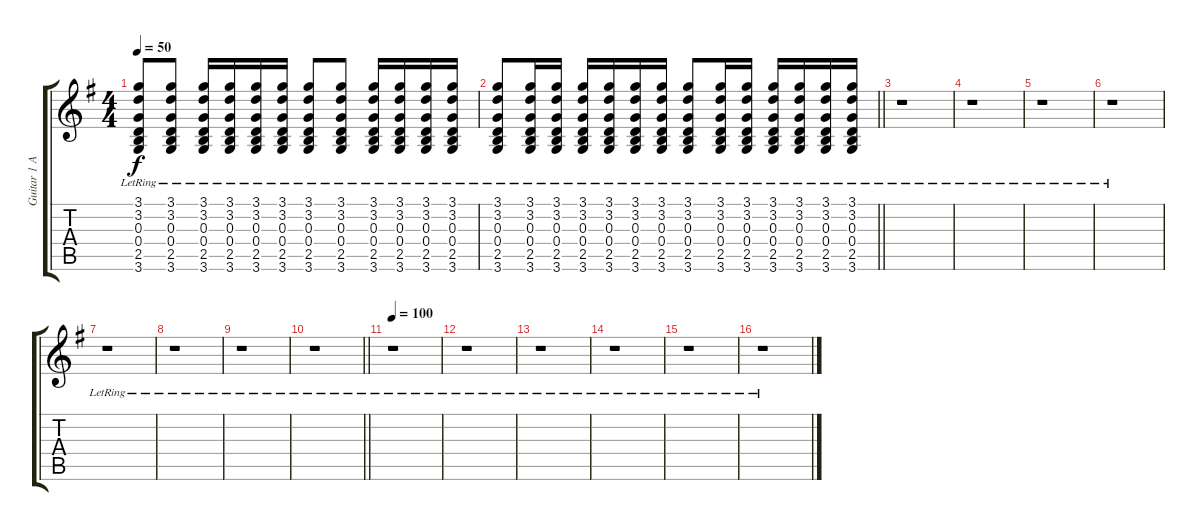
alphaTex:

\track ("Guitar 1 Acoustic" "Guitar 1 A") {instrument acousticguitarsteel}
\staff {score tabs}
\tuning (E4 B3 G3 D3 A2 E2) {hide}
\ts (4 4)
\tempo 50
\clef g2
\ks g
(3.1{lr} 3.2{lr} 0.3{lr} 0.4{lr} 2.5{lr} 3.6{lr}).8{dy f} (3.1{lr} 3.2{lr} 0.3{lr} 0.4{lr} 2.5{lr} 3.6{lr}).8 (3.1{lr} 3.2{lr} 0.3{lr} 0.4{lr} 2.5{lr} 3.6{lr}).16 (3.1{lr} 3.2{lr} 0.3{lr} 0.4{lr} 2.5{lr} 3.6{lr}).16 (3.1{lr} 3.2{lr} 0.3{lr} 0.4{lr} 2.5{lr} 3.6{lr}).16 (3.1{lr} 3.2{lr} 0.3{lr} 0.4{lr} 2.5{lr} 3.6{lr}).16 (3.1{lr} 3.2{lr} 0.3{lr} 0.4{lr} 2.5{lr} 3.6{lr}).8 (3.1{lr} 3.2{lr} 0.3{lr} 0.4{lr} 2.5{lr} 3.6{lr}).8 (3.1{lr} 3.2{lr} 0.3{lr} 0.4{lr} 2.5{lr} 3.6{lr}).16 (3.1{lr} 3.2{lr} 0.3{lr} 0.4{lr} 2.5{lr} 3.6{lr}).16 (3.1{lr} 3.2{lr} 0.3{lr} 0.4{lr} 2.5{lr} 3.6{lr}).16 (3.1{lr} 3.2{lr} 0.3{lr} 0.4{lr} 2.5{lr} 3.6{lr}).16 |
\barLineRight lightlight
(3.1{lr} 3.2{lr} 0.3{lr} 0.4{lr} 2.5{lr} 3.6{lr}).8 (3.1{lr} 3.2{lr} 0.3{lr} 0.4{lr} 2.5{lr} 3.6{lr}).16 (3.1{lr} 3.2{lr} 0.3{lr} 0.4{lr} 2.5{lr} 3.6{lr}).16 (3.1{lr} 3.2{lr} 0.3{lr} 0.4{lr} 2.5{lr} 3.6{lr}).16 (3.1{lr} 3.2{lr} 0.3{lr} 0.4{lr} 2.5{lr} 3.6{lr}).16 (3.1{lr} 3.2{lr} 0.3{lr} 0.4{lr} 2.5{lr} 3.6{lr}).16 (3.1{lr} 3.2{lr} 0.3{lr} 0.4{lr} 2.5{lr} 3.6{lr}).16 (3.1{lr} 3.2{lr} 0.3{lr} 0.4{lr} 2.5{lr} 3.6{lr}).8 (3.1{lr} 3.2{lr} 0.3{lr} 0.4{lr} 2.5{lr} 3.6{lr}).16 (3.1{lr} 3.2{lr} 0.3{lr} 0.4{lr} 2.5{lr} 3.6{lr}).16 (3.1{lr} 3.2{lr} 0.3{lr} 0.4{lr} 2.5{lr} 3.6{lr}).16 (3.1{lr} 3.2{lr} 0.3{lr} 0.4{lr} 2.5{lr} 3.6{lr}).16 (3.1{lr} 3.2{lr} 0.3{lr} 0.4{lr} 2.5{lr} 3.6{lr}).16 (3.1{lr} 3.2{lr} 0.3{lr} 0.4{lr} 2.5{lr} 3.6{lr}).16 |
r.1 |
r.1 |
r.1 |
r.1 |
r.1 |
r.1 |
r.1 |
\barLineRight lightlight
r.1 |
\tempo 100
r.1 |
r.1 |
r.1 |
r.1 |
r.1 |
r.1
